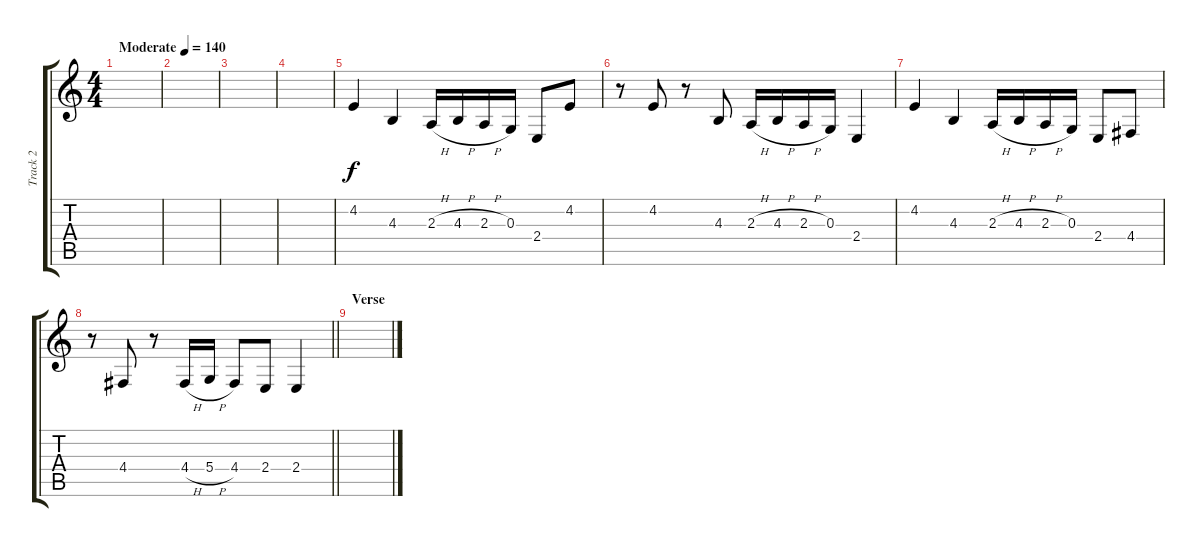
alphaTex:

\track ("Track 2" "Track 2") {instrument lead2sawtooth}
\staff {score tabs}
\tuning (F4 C4 G3 D3 A2 E2) {hide}
\ts (4 4)
\tempo (140 "Moderate")
\clef g2
\ks c
|
|
|
|
4.2.4 4.3.4 2.3{h}.16 4.3{h}.16 2.3{h}.16 0.3.16 2.4.8 4.2.8 |
r.8 4.2.8 r.8 4.3.8 2.3{h}.16 4.3{h}.16 2.3{h}.16 0.3.16 2.4.4 |
4.2.4 4.3.4 2.3{h}.16 4.3{h}.16 2.3{h}.16 0.3.16 2.4.8 4.4.8 |
\barLineRight lightlight
r.8 4.4.8 r.8 4.4{h}.16 5.4{h}.16 4.4.8 2.4.8 2.4.4 |
\section ("" "Verse")
